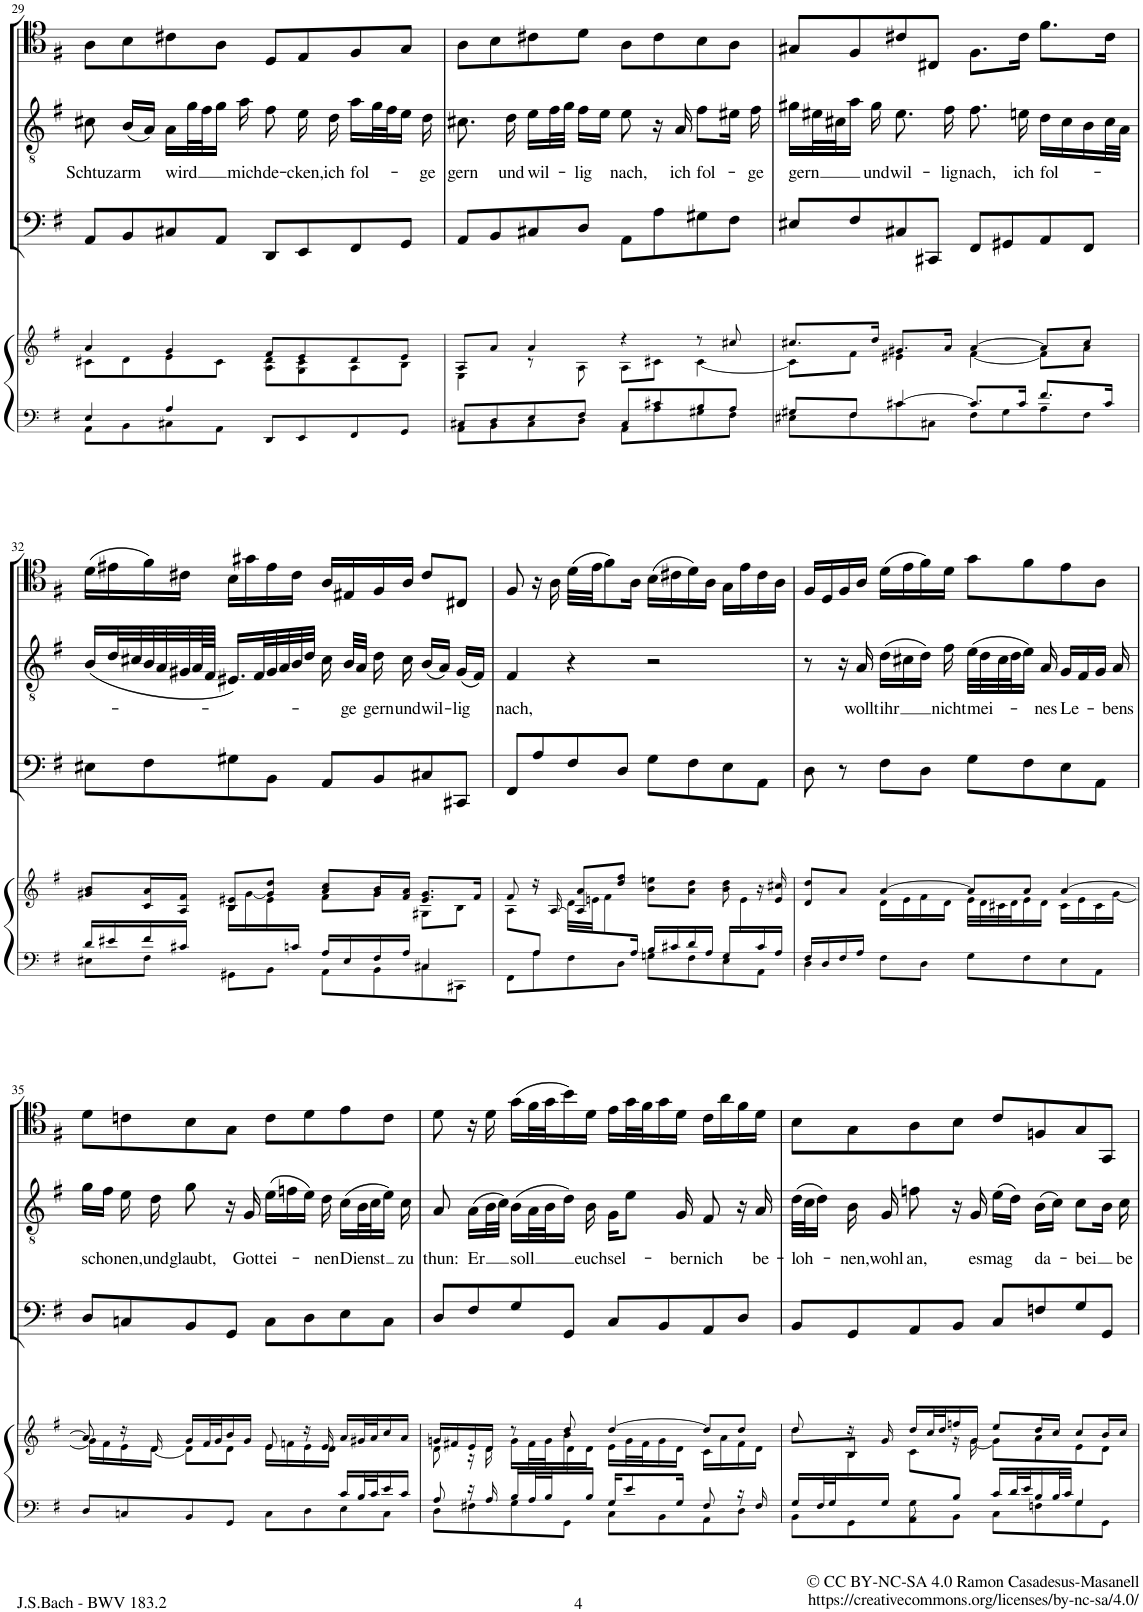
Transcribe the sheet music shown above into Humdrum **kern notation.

**kern	**kern	**kern	**kern	**text	**kern
*part4	*part4	*part3	*part2	*part2	*part1
*staff5	*staff4	*staff3	*staff2	*staff2	*staff1
*I"Piano reduction	*	*I"Continuo	*I"Tenore	*	*I"Violoncello piccolo
*I'Pno	*	*	*	*	*
!!LO:PB:g=z
*clefF4	*clefG2	*clefF4	*clefGv2	*	*clefC4
*k[f#]	*k[f#]	*k[f#]	*k[f#]	*	*k[f#]
*M4/4	*M4/4	*M4/4	*M4/4	*	*M4/4
*met(c)	*met(c)	*met(c)	*met(c)	*	*met(c)
=29	=29	=29	=29	=29	=29
*^	*^	*	*	*	*
!	!	!	!	!	!	!LO:LY:b	!
4E/	8AA\L	4a/	8c#X\L	8AA/L	8c#X\	Schtuz-	8A\L
!	!	!	!	!	!	!LO:LY:b	!
.	8BB\	.	8d\	8BB/	(16B/LL	-arm	8B\
.	.	.	.	.	16A/JJ)	.	.
!	!	!	!	!	!	!LO:LY:b	!
4A/	8C#X\	4g/	8e\	8C#X/	16A\LL	wird	8c#X\
.	.	.	.	.	32g\L	.	.
.	.	.	.	.	32f#\J	.	.
.	8AA\J	.	8c#\J	8AA/J	16g\JJ	.	8A\J
!	!	!	!	!	!	!LO:LY:b	!
.	.	.	.	.	16a\	mich	.
!	!	!	!	!	!	!LO:LY:b	!
8DD/L	2ryy	8f#/L	8A\ 8d\L	8DD/L	8f#\	de-	8D/L
!	!	!	!	!	!	!LO:LY:b	!
8EE/	.	8e/	8G\ 8c#\	8EE/	16e\	-cken,	8E/
!	!	!	!	!	!	!LO:LY:b	!
.	.	.	.	.	16d\	ich	.
!	!	!	!	!	!	!LO:LY:b	!
8FF#/	.	8d/	8A\	8FF#/	16a\LL	fol-	8F#/
.	.	.	.	.	32g\L	.	.
.	.	.	.	.	32f#\J	.	.
8GG/J	.	8e/J	8B\J	8GG/J	16e\JJ	.	8G/J
!	!	!	!	!	!	!LO:LY:b	!
.	.	.	.	.	16d\	-ge	.
=30	=30	=30	=30	=30	=30	=30	=30
!	!	!	!	!	!	!LO:LY:b	!
8C#X/L	8AA\L	8A/L	4E\	8AA/L	8.c#X\	gern	8A\L
8D/	8BB\	8a/J	.	8BB/	.	.	8B\
!	!	!	!	!	!	!LO:LY:b	!
.	.	.	.	.	16d\	und	.
!	!	!	!	!	!	!LO:LY:b	!
8E/	8C#\	4a/	8r	8C#X/	16e\LL	wil-	8c#X\
.	.	.	.	.	32f#\L	.	.
.	.	.	.	.	32g\JJJ	.	.
!	!	!	!	!	!	!LO:LY:b	!
8F#/J	8D\J	.	8A\	8D/J	16f#\LL	-lig	8d\J
.	.	.	.	.	16e\JJ	.	.
!	!	!	!	!	!	!LO:LY:b	!
8C#/L	8AA\L	4r	8A\L	8AA\L	8e\	nach,	8A\L
8c#X/	8A\	.	8c#X\J	8A\	16r	.	8c#\
!	!	!	!	!	!	!LO:LY:b	!
.	.	.	.	.	16A/	ich	.
!	!	!	!	!	!	!LO:LY:b	!
8B/	8G#X\	8r	[4c#\	8G#X\	8f#\L	fol-	8B\
8A/J	8F#\J	8cc#X/	.	8F#\J	16e#X\Jk	.	8A\J
!	!	!	!	!	!	!LO:LY:b	!
.	.	.	.	.	16f#\	-ge	.
=31	=31	=31	=31	=31	=31	=31	=31
!	!	!	!	!	!	!LO:LY:b	!
8G#X/L	8E#X\L	8.cc#X/L	8c#\L]	8E#X/L	16g#X\LL	gern	8G#X/L
.	.	.	.	.	32e#X\L	.	.
.	.	.	.	.	32c#X\J	.	.
8F#/J	8F#\	.	8f#\J	8F#/	16a\JJ	.	8F#/
!	!	!	!	!	!	!LO:LY:b	!
.	.	16dd/Jk	.	.	16g#\	und	.
!	!	!	!	!	!	!LO:LY:b	!
[4c#X/	8c#\	8.g#X/L	4e#X\	8C#X/	8.e#\	wil-	8c#X/
.	8C#X\J	.	.	8CC#X/J	.	.	8C#X/J
!	!	!	!	!	!	!LO:LY:b	!
.	.	16a/Jk	.	.	16f#\	-lig	.
!	!	!	!	!	!	!LO:LY:b	!
8.c#/L]	8F#\L	[4a/	[4f#\	8FF#/L	8.f#\	nach,	8.F#\L
.	8G#\	.	.	8GG#X/	.	.	.
!	!	!	!	!	!	!LO:LY:b	!
16c#/Jk	.	.	.	.	16en\	ich	16c#\Jk
!	!	!	!	!	!	!LO:LY:b	!
8.f#/L	8A\	8a/L]	8f#\L]	8AA/	16d\LL	fol-	8.f#\L
.	.	.	.	.	16c#\	.	.
.	8F#\J	8cc#/J	8a\J	8FF#/J	16B\	.	.
16c#/Jk	.	.	.	.	32c#\L	.	16c#\Jk
.	.	.	.	.	32A\JJJ	.	.
!!LO:LB:g=z
=32	=32	=32	=32	=32	=32	=32	=32
*	*^	*	*	*	*	*	*
4..ryy	16d/LL	8E#X\L	8g#X/ 8b/L	4ryy	8E#X\L	(16B/LL	.	(16d\LL
.	16e#X/	.	.	.	.	32d/L	.	16e#X\
.	.	.	.	.	.	32c#X/	.	.
.	16f#/	8F#\J	16c/ 16a/L	.	8F#\	32B/	.	16f#\)
.	.	.	.	.	.	32A/	.	.
.	16c#X/JJ	.	16A/ 16f#/JJ	.	.	32G#X/	.	16c#X\JJ
.	.	.	.	.	.	64A/L	.	.
.	.	.	.	.	.	64F#/JJJJ	.	.
.	4ryy	8GG#X\L	8B/ 8e#X/L	16B\LL	8G#X\	16.E#X/LL)	.	16B\LL
.	.	.	.	[16g#\	.	.	.	16g#X\
.	.	.	.	.	.	32F#/L	.	.
.	.	8BB\J	8g#/] 8dd/J	16e#\	8BB\J	32G#/	.	16e#\
.	.	.	.	.	.	32A/	.	.
16cn/JJ	.	.	.	16ryy	.	32B/	.	16c#\JJ
.	.	.	.	.	.	32d/JJJ	.	.
2ryy	16A/LL	8AA\L	8a/ 8cc/L	8f#\L	8AA/L	16c#\	.	16A/LL
!	!	!	!	!	!	!	!LO:LY:b	!
.	16E#/	.	.	.	.	32B/LLL	-ge	16E#X/
.	.	.	.	.	.	32A/JJJ	.	.
!	!	!	!	!	!	!	!LO:LY:b	!
.	16F#/	8BB\	16g#/ 16b/L	8g#\J	8BB/	16d\	gern	16F#/
!	!	!	!	!	!	!	!LO:LY:b	!
.	16A/JJ	.	16f#/ 16a/JJ	.	.	16c#\	und	16A/JJ
!	!	!	!	!	!	!	!LO:LY:b	!
.	4C#X/	8C#\	8.e#/ 8.g#/L	8G#X\L	8C#X/	(16B/LL	wil-	8c#/L
.	.	.	.	.	.	16A/JJ)	.	.
!	!	!	!	!	!	!	!LO:LY:b	!
.	.	8CC#X\J	.	8B\J	8CC#X/J	(16G#/LL	-lig	8C#X/J
.	.	.	16f#/Jk	.	.	16F#/JJ)	.	.
=33	=33	=33	=33	=33	=33	=33	=33	=33
*	*	*	*	*^	*	*	*	*
!	!	!	!	!	!	!	!	!LO:LY:b	!
8ryy	8FF#\L	8ryy	8f#/	8.ryy	8A\L	8FF#/L	4F#/	nach,	8F#/
16r	8A\	8A/J	8r	.	2..ryy	8A/	.	.	16r
4ryy	.	.	.	[16A/	.	.	.	.	16A\
.	8F#\	4ryy	8A/] 8a/L	32d\LLL	.	8F#/	4r	.	(32d\LLL
.	.	.	.	32en\JJ	.	.	.	.	32e\JJ
.	.	.	.	8f#\	.	.	.	.	8f#\)
.	8D\J	.	8dd/ 8ff#/J	.	.	8D/J	.	.	.
16A/Jk	.	.	.	4.ryy	.	.	.	.	16A\Jk
16B/LL	8Gn\L	2ryy	8b\ 8een\L	.	.	8G\L	2r	.	(16B\LL
16c#X/	.	.	.	.	.	.	.	.	16c#X\
16d/	8F#\	.	8a\ 8dd\J	.	.	8F#\	.	.	16d\)
16A/JJ	.	.	.	.	.	.	.	.	16A\JJ
16G/LL	8E\	.	8b\ 8dd\	.	.	8E\	.	.	16G\LL
16ryy	.	.	.	16e\	.	.	.	.	16e\
16c#/	8AA\J	.	16r	8ryy	.	8AA\J	.	.	16c#\
16A/JJ	.	.	16e/ 16cc#X/	.	.	.	.	.	16A\JJ
*	*v	*v	*	*	*	*	*	*	*
*	*	*	*v	*v	*	*	*	*
=34	=34	=34	=34	=34	=34	=34	=34
16F#/LL	4D\	8d/ 8dd/L	4ryy	8D\	8r	.	16F#/LL
16D/	.	.	.	.	.	.	16D/
16F#/	.	8a/J	.	8r	16r	.	16F#/
!	!	!	!	!	!	!LO:LY:b	!
16A/JJ	.	.	.	.	16A/	wollt	16A/JJ
!	!	!	!	!	!	!LO:LY:b	!
2.ryy	8F#\L	[4a/	16d\LL	8F#\L	(16d\LL	ihr	(16d\LL
.	.	.	16e\	.	16c#X\	.	16e\
.	8D\J	.	16f#\	8D\J	16d\JJ)	.	16f#\)
!	!	!	!	!	!	!LO:LY:b	!
.	.	.	16d\JJ	.	16f#\	nicht	16d\JJ
!	!	!	!	!	!	!LO:LY:b	!
.	8G\L	8a/L]	32e\LLL	8G\L	(32e\LLL	mei-	8g\L
.	.	.	32d\	.	32d\	.	.
.	.	.	32c#X\	.	32c#\	.	.
.	.	.	32d\J	.	32d\J	.	.
.	8F#\	8a/J	16e\	8F#\	16e\JJ)	.	8f#\
!	!	!	!	!	!	!LO:LY:b	!
.	.	.	16d\JJ	.	16A/	-nes	.
!	!	!	!	!	!	!LO:LY:b	!
.	8E\	[4a/	16c#\LL	8E\	16G/LL	Le-	8e\
.	.	.	16e\	.	16F#/	.	.
.	8AA\J	.	16c#\	8AA\J	16G/JJ	.	8A\J
!	!	!	!	!	!	!LO:LY:b	!
.	.	.	[16g\JJ	.	16A/	-bens	.
!!LO:LB:g=z
=35	=35	=35	=35	=35	=35	=35	=35
!	!	!	!	!	!	!LO:LY:b	!
2.ryy	8D/L	8a/]	16g\LL]	8D/L	16g\LL	scho-	8d\L
.	.	.	16f#\	.	16f#\JJ	.	.
!	!	!	!	!	!	!LO:LY:b	!
.	8Cn/	16r	16e\	8Cn/	16e\	-nen,	8cn\
!	!	!	!	!	!	!LO:LY:b	!
.	.	16d/	[16d\JJ	.	16d\	und	.
!	!	!	!	!	!	!LO:LY:b	!
.	8BB/	16g/LL	8d\L]	8BB/	8g\	glaubt,	8B\
.	.	32f#/L	.	.	.	.	.
.	.	32g/J	.	.	.	.	.
.	8GG/J	16b/	8d\J	8GG/J	16r	.	8G\J
!	!	!	!	!	!	!LO:LY:b	!
.	.	16g/JJ	.	.	16G/	Gott	.
!	!	!	!	!	!	!LO:LY:b	!
.	8C\L	8e/	16e\LL	8C\L	(16e\LL	ei-	8c\L
.	.	.	16fn\	.	16fn\	.	.
.	8D\	16r	16e\	8D\	16e\JJ)	.	8d\
!	!	!	!	!	!	!LO:LY:b	!
.	.	16e/	16d\JJ	.	16d\	-nen	.
!	!	!	!	!	!	!LO:LY:b	!
16c/LL	8E\	16a/LL	4ryy	8E\	(16c\LL	Dienst	8e\
32B/L	.	32g#X/L	.	.	32B\L	.	.
32c/J	.	32a/J	.	.	32c\J	.	.
16e/	8C\J	16cc/	.	8C\J	16e\JJ)	.	8c\J
!	!	!	!	!	!	!LO:LY:b	!
16c/JJ	.	16a/JJ	.	.	16c\	zu	.
=36	=36	=36	=36	=36	=36	=36	=36
*	*	*	*^	*	*	*	*
!	!	!	!	!	!	!	!LO:LY:b	!
8A/	8D\L	16gn/LL	8d\	4.ryy	8D/L	8A/	thun:	8d\
.	.	16f#X/	.	.	.	.	.	.
!	!	!	!	!	!	!	!LO:LY:b	!
16r	8F#X\	16e/	16r	.	8F#/	(16A\LL	Er	16r
16A/	.	16d/JJ	16d\	.	.	32B\L	.	16d\
.	.	.	.	.	.	32c\JJJ)	.	.
!	!	!	!	!	!	!	!LO:LY:b	!
16B/LL	8G\	8r	16g\LL	.	8G/	(16B\LL	soll	(16g\LL
32A/L	.	.	32f#\L	.	.	32A\L	.	32f#\L
32B/J	.	.	32g\J	.	.	32B\J	.	32g\J
16ryy	8GG\J	8dd/	16b\	16d\	8GG/J	16d\JJ)	.	16b\)
!	!	!	!	!	!	!	!LO:LY:b	!
16B/JJ	.	.	16d\JJ	2ryy	.	16B\	euch	16d\JJ
!	!	!	!	!	!	!	!LO:LY:b	!
16G/KL	8C\L	[4dd/	16e\LL	.	8C/L	16G\KL	sel-	16e\LL
8e/	.	.	32g\L	.	.	8e\J	.	32g\L
.	.	.	32f#\J	.	.	.	.	32f#\J
.	8BB\	.	16g\	.	8BB/	.	.	16g\
!	!	!	!	!	!	!	!LO:LY:b	!
16G/Jk	.	.	16d\JJ	.	.	16G/	-ber	16d\JJ
!	!	!	!	!	!	!	!LO:LY:b	!
8F#/	8AA\	8dd/L]	16c\LL	.	8AA/	8F#/	nich	16c\LL
.	.	.	16a\	.	.	.	.	16a\
16r	8D\J	8dd/J	16f#\	.	8D/J	16r	.	16f#\
!	!	!	!	!	!	!	!LO:LY:b	!
16F#/	.	.	16d\JJ	16ryy	.	16A/	be-	16d\JJ
=37	=37	=37	=37	=37	=37	=37	=37	=37
*	*^	*	*	*	*	*	*	*
!	!	!	!	!	!	!	!	!LO:LY:b	!
4ryy	16G/LL	8BB\L	8dd/	8dd\L	8ryy	8BB/L	(32d\LLL	-loh-	8B\L
.	.	.	.	.	.	.	32c\J	.	.
.	32F#/L	.	.	.	.	.	16d\JJ)	.	.
.	32G/J	.	.	.	.	.	.	.	.
!	!	!	!	!	!	!	!	!LO:LY:b	!
.	16ryy	8GG\	16r	8B/J	16B\	8GG/	16B\	-nen,	8G\
!	!	!	!	!	!	!	!	!LO:LY:b	!
.	16G/JJ	.	16g/	.	16ryy	.	16G/	wohl-	.
!	!	!	!	!	!	!	!	!LO:LY:b	!
8G\	8ryy	8AA\	16dd/LL	8ryy	8c\L	8AA/	8fn\	-an,	8A\
.	.	.	32cc/L	.	.	.	.	.	.
.	.	.	32dd/J	.	.	.	.	.	.
2ryy	8B/J	8BB\J	16ffn/	16r	2ryy	8BB/J	16r	.	8B\J
!	!	!	!	!	!	!	!	!LO:LY:b	!
.	.	.	16g/JJ	[16g\	.	.	16G/	es	.
!	!	!	!	!	!	!	!	!LO:LY:b	!
.	16c/LL	8C\L	8ee/L	8g\L]	.	8C/L	(16e\LL	mag	8c/L
.	32d/L	.	.	.	.	.	16d\JJ)	.	.
.	32e/J	.	.	.	.	.	.	.	.
!	!	!	!	!	!	!	!	!LO:LY:b	!
.	16B/	8Fn\	16dd/L	8a\	.	8Fn/	(16B\LL	da-	8Fn/
.	32B/L	.	16cc/JJ	.	.	.	16c\JJ)	.	.
.	32c/JJJ	.	.	.	.	.	.	.	.
!	!	!	!	!	!	!	!	!LO:LY:b	!
.	4G/	8G\	8cc/L	8e\	.	8G/	8c\L	-bei	8G/
8ryy	.	8GG\J	16b/L	8d\J	8ryy	8GG/J	16B\Jk	.	8GG/J
!	!	!	!	!	!	!	!	!LO:LY:b	!
.	.	.	16cc/JJ	.	.	.	16c\	be-	.
*v	*v	*v	*	*	*	*	*	*	*
*	*v	*v	*v	*	*	*	*
=	=	=	=	=	=
*-	*-	*-	*-	*-	*-
